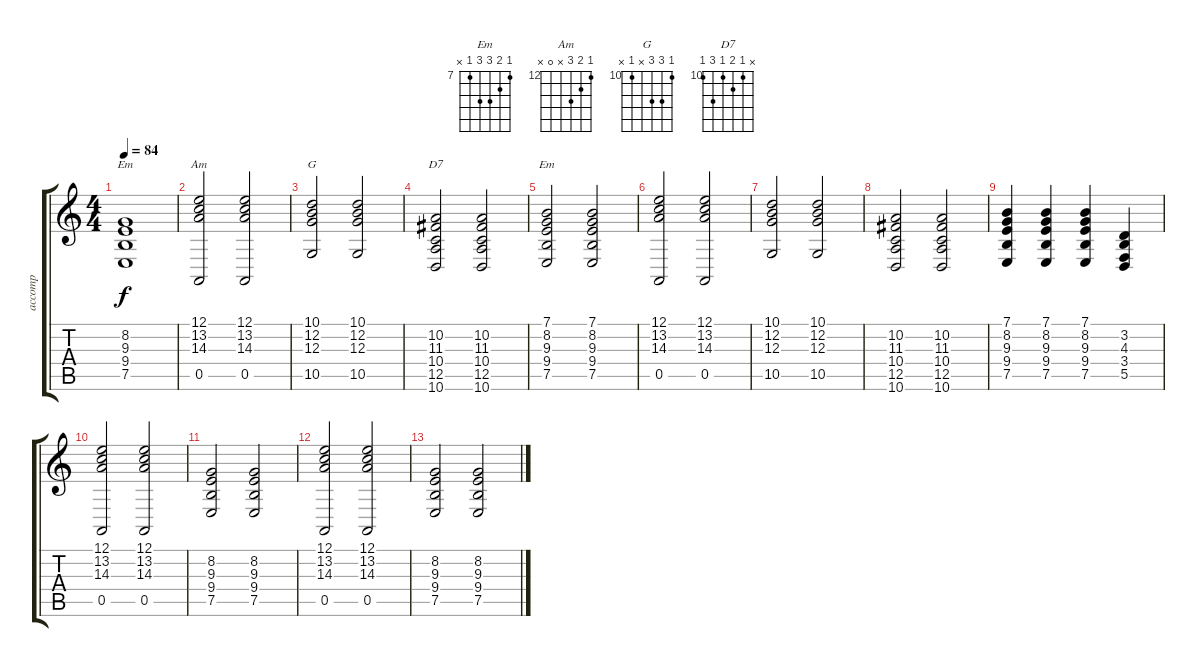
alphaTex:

\track ("accomp" "accomp") {instrument orchestralharp}
\staff {score tabs}
\tuning (E4 B3 G3 D3 A2 E2) {hide}
\chord ("Em" x 8 9 9 7 x) {firstfret 7}
\chord ("Am" 12 13 14 x 0 x) {firstfret 12}
\chord ("G" 10 12 12 x 10 x) {firstfret 10}
\chord ("D7" x 10 11 10 12 10) {firstfret 10}
\chord ("Em" 7 8 9 9 7 x) {firstfret 7}
\ts (4 4)
\tempo 84
\clef g2
\ks c
(8.2 9.3 9.4 7.5).1{ch "Em" dy f} |
(12.1 13.2 14.3 0.5).2{ch "Am"} (12.1 13.2 14.3 0.5).2 |
(10.1 12.2 12.3 10.5).2{ch "G"} (10.1 12.2 12.3 10.5).2 |
(10.2 11.3 10.4 12.5 10.6).2{ch "D7"} (10.2 11.3 10.4 12.5 10.6).2 |
(7.1 8.2 9.3 9.4 7.5).2{ch "Em"} (7.1 8.2 9.3 9.4 7.5).2 |
(12.1 13.2 14.3 0.5).2 (12.1 13.2 14.3 0.5).2 |
(10.1 12.2 12.3 10.5).2 (10.1 12.2 12.3 10.5).2 |
(10.2 11.3 10.4 12.5 10.6).2 (10.2 11.3 10.4 12.5 10.6).2 |
(7.1 8.2 9.3 9.4 7.5).4 (7.1 8.2 9.3 9.4 7.5).4 (7.1 8.2 9.3 9.4 7.5).4 (3.2 4.3 3.4 5.5).4 |
(12.1 13.2 14.3 0.5).2 (12.1 13.2 14.3 0.5).2 |
(8.2 9.3 9.4 7.5).2 (8.2 9.3 9.4 7.5).2 |
(12.1 13.2 14.3 0.5).2 (12.1 13.2 14.3 0.5).2 |
(8.2 9.3 9.4 7.5).2 (8.2 9.3 9.4 7.5).2
